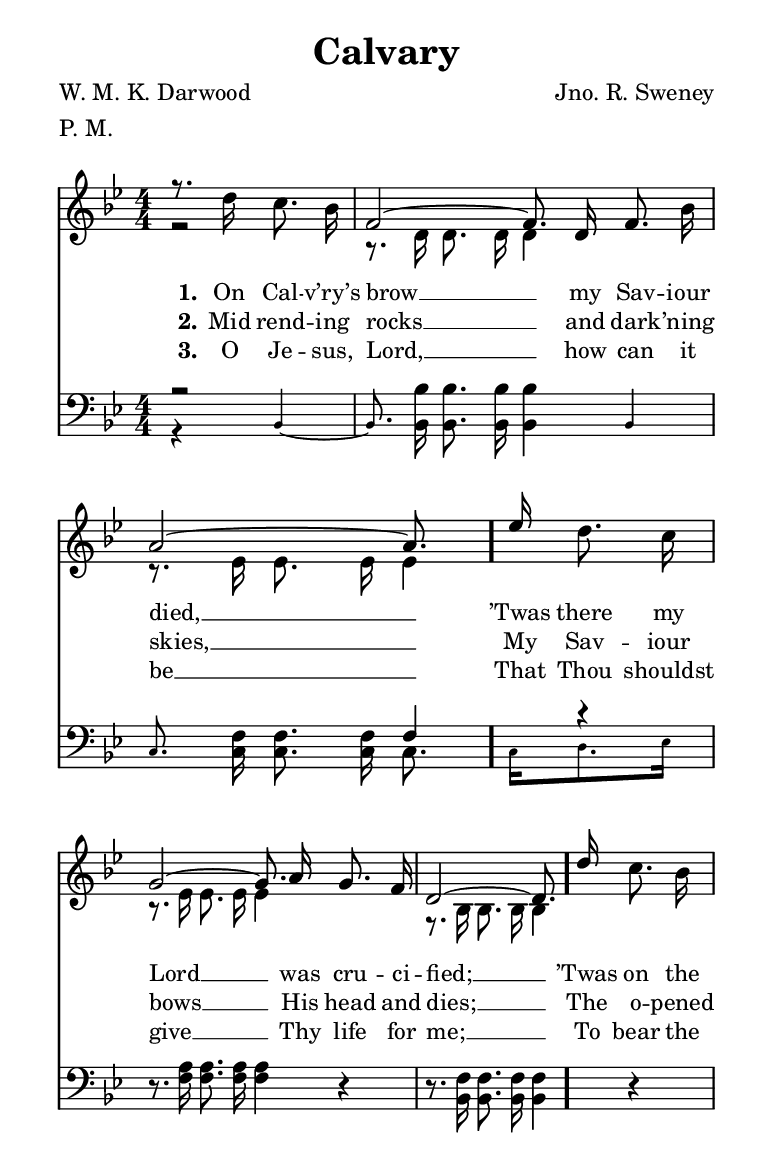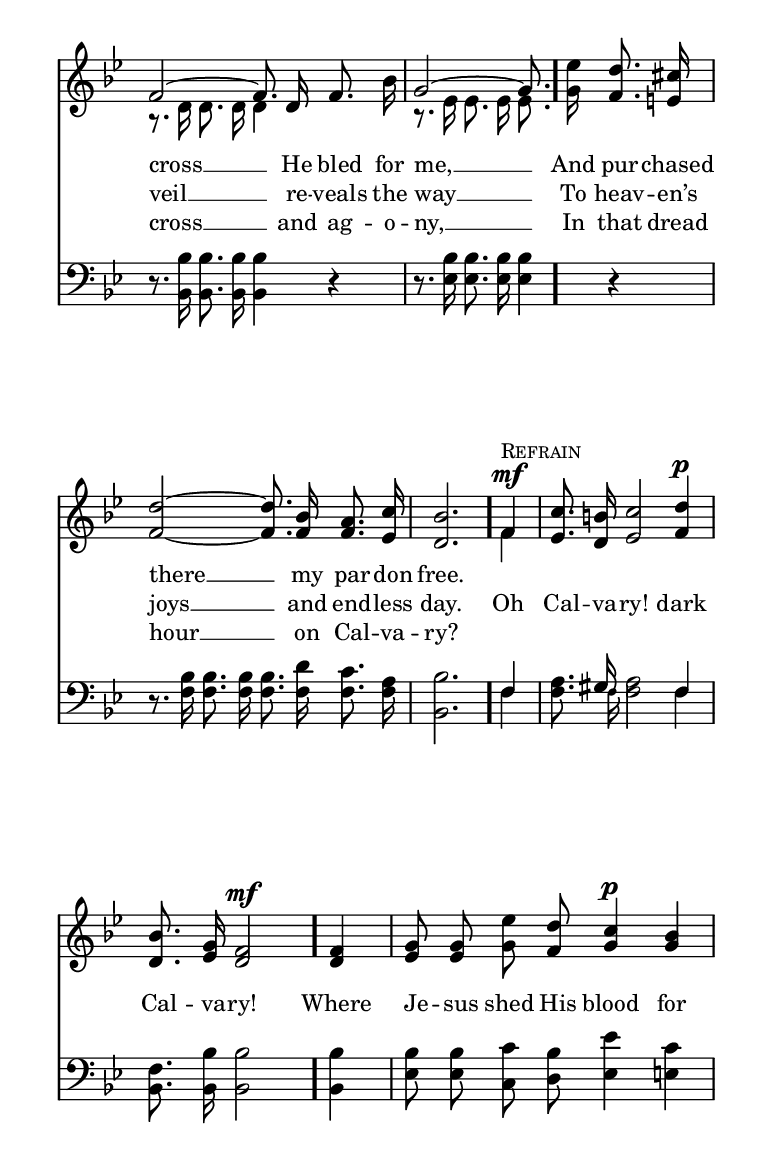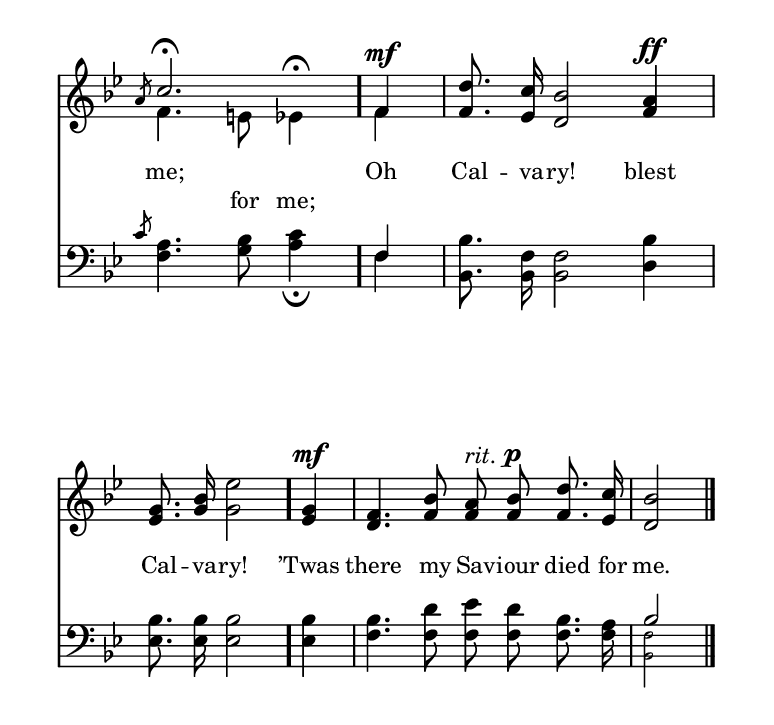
\include "common/global.ily"
\paper {
  \include "common/paper.ily"
}

\header{
  %gospel
  hymnnumber = "210"
  title = "Calvary"
  tunename = ""
  meter = "P. M."
  poet = "W. M. K. Darwood"
  composer = "Jno. R. Sweney"
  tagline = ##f
}

ta = { \tempo 4=80 }
tb = { \tempo 4=40 }

global = {
  \include "common/overrides.ily"
  \override Staff.TimeSignature.style = #'numbered
  \time 4/4
  \override Score.MetronomeMark.transparent = ##t % hide all fermata changes too
  \ta
  \key bes \major
  \partial 2
  \autoBeamOff
}

patternA = { c16 c8. c16 | c2 ~ c8. c16 c8. c16 | c2 ~ c8. }
patternB = { c16 c8. c16 | c2 ~ c8. c16 c8. c16 | c2. }

patternC = { c4 | c'8. c16 c2 c4 | c8. c16 c2 }
patternD = { c4 | c4. c8 c c c8. c16 | c2 }

patternF = { | r8. c16 c8. c16 c4 r4 | r8. c16 c8. c16 c4 }

smallNotes = \override NoteHead.font-size = #-4
normalNotes = \override NoteHead.font-size = #0

notesSoprano = {
\global
\relative c'' {

  r8.%{^\markup{\italic Moderato. }%} % original has tempo mark but we don't have room or need
  \changePitch \patternA { d c bes | f ~ f d f bes | a ~ a }
  \changePitch \patternA { ees' d c | g g a g f | d d }
  \changePitch \patternA { d' c bes | f f d f bes | g g }
  \changePitch \patternB { ees' d cis | d d bes a c | bes }

  \eogbreak
  << s^\markup { \small \caps "Refrain" }
  { f4^\mf | c'8. b16 c2 d4^\p | bes8. g16 f2^\mf } >>
  f4 | g8 g ees' d c4^\p bes | \slashedGrace a8 c2. \fermata
  \changePitch \patternC { f,^\mf | d' c bes a^\ff | g bes ees }
  g,4^\mf | f4. bes8 a^\markup{\italic rit.} bes^\p d8. c16 | bes2

  \bar "|."

}
}

notesAlto = {
\global
\relative e' {

  r2 | r8. d16 d8. d16 d4 r4 | r8. ees16 ees8. ees16 ees4
  r4 | \changePitch \patternF { ees ees ees ees bes bes bes bes }
  r4 | r8. d16 d8. d16 d4 r4 r8. ees16 ees8. ees16 ees8.
  \changePitch \patternB { g f e | f f f f ees | d }

  \changePitch \patternC { f | ees d ees f | d ees d }
  d4 | ees8 ees g f g4 g | f4. e8 \tb ees4^\fermata \ta
  \changePitch \patternC { f | f ees d f | ees g g }
  \changePitch \patternD { ees | d f f f f ees | d }

}
}

notesTenor = {
\global
\relative a {

  r2 | \changePitch \patternF { bes bes bes bes f f f f }
  r4 | \changePitch \patternF { a a a a f f f f }
  r4 | \changePitch \patternF { bes bes bes bes bes bes bes bes }
  r4 | r8. bes16 bes8. bes16 bes8. d16 c8. a16 | bes2.

  \changePitch \patternC { f | a gis a f | f bes bes }
  bes4 | bes8 bes c bes ees4 c | \slashedGrace c8 a4. bes8 c4
  \changePitch \patternC { f, | bes f f bes | bes bes bes }
  \changePitch \patternD { bes | bes d ees d bes a bes }

}
}

notesBass = {
\global
\relative f, {

  r4 \smallNotes bes4 ~ | bes8. \normalNotes bes16 bes8. bes16 bes4 \smallNotes bes4 | c8. \normalNotes c16 c8. c16 c8.
  \smallNotes c16[ d8. ees16] \normalNotes | \changePitch \patternF { f f f f bes, bes bes bes }
  r4 | \changePitch \patternF { bes bes bes bes ees ees ees ees }
  r4 | r8. f16 f8. f16 f8. f16 f8. f16 | bes,2.

  \changePitch \patternC { f' | f f f f | bes, bes bes }
  bes4 | ees8 ees c d ees4 e | f4. g8 a4_\fermata
  \changePitch \patternC { f | bes, bes bes d | ees ees ees }
  \changePitch \patternD { ees | f f f f f f | < f bes, > }

}
}

Refrain = \lyricmode {

Oh Cal -- va -- ry! dark Cal -- va -- ry! \bar "."
Where Je -- sus shed His blood for me; \bar "."
Oh Cal -- va -- ry! blest Cal -- va -- ry! \bar "."
’Twas there my Sav -- iour died for me. \bar "."

}

wordsA = \lyricmode {
\set stanza = "1."

On Cal -- v’ry’s brow __ my Sav -- iour died, __ \bar "."
’Twas there my Lord __ was cru -- ci -- fied; __ \bar "."
’Twas on the cross __ He bled for me, __ \bar "."
And pur -- chased there __ my par -- don free. \bar "."

}

wordsB = \lyricmode {
\set stanza = "2."

Mid rend -- ing rocks __ and dark -- ’ning skies, __
My Sav -- iour bows __ His head and dies; __
The o -- pened veil __ re -- veals the way __
To heav -- en’s joys __ and end -- less day.

\Refrain

}

wordsC = \lyricmode {
\set stanza = "3."

O Je -- sus, Lord, __ how can it be __
That Thou shouldst give __ Thy life for me; __
To bear the cross __ and ag -- o -- ny, __
In that dread hour __ on Cal -- va -- ry?

}

underWords = \lyricmode {

{ \repeat unfold 48 \skip 4 }
for me;

}

\score {
  \context ChoirStaff <<
    \context Staff = upper <<
      \set Staff.autoBeaming = ##f
      \set ChoirStaff.systemStartDelimiter = #'SystemStartBar
      \set ChoirStaff.printPartCombineTexts = ##f
      \partcombine #'(2 . 11) \notesSoprano \notesAlto
      \context NullVoice = sopranos { \voiceOne << \notesSoprano >> }
      \context NullVoice = altos { \voiceTwo << \notesAlto >> }
      \context Lyrics = one   \lyricsto sopranos \wordsA
      \context Lyrics = two   \lyricsto sopranos \wordsB
      \context Lyrics = three \lyricsto sopranos \wordsC
    >>
    \context Staff = men <<
      \set Staff.autoBeaming = ##f
      \clef bass
      \set ChoirStaff.printPartCombineTexts = ##f
      \partcombine #'(2 . 11) \notesTenor \notesBass
    >>
    \context Lyrics = three \lyricsto altos \underWords
  >>
  \layout {
    \include "common/layout.ily"
  }
  #(cond ((ly:get-option 'eog-midi-permitted) #{ \midi{
    \include "common/midi.ily"
  } #}))
}

\version "2.19.49"  % necessary for upgrading to future LilyPond versions.

% vi:set et ts=2 sw=2 ai nocindent syntax=lilypond:
